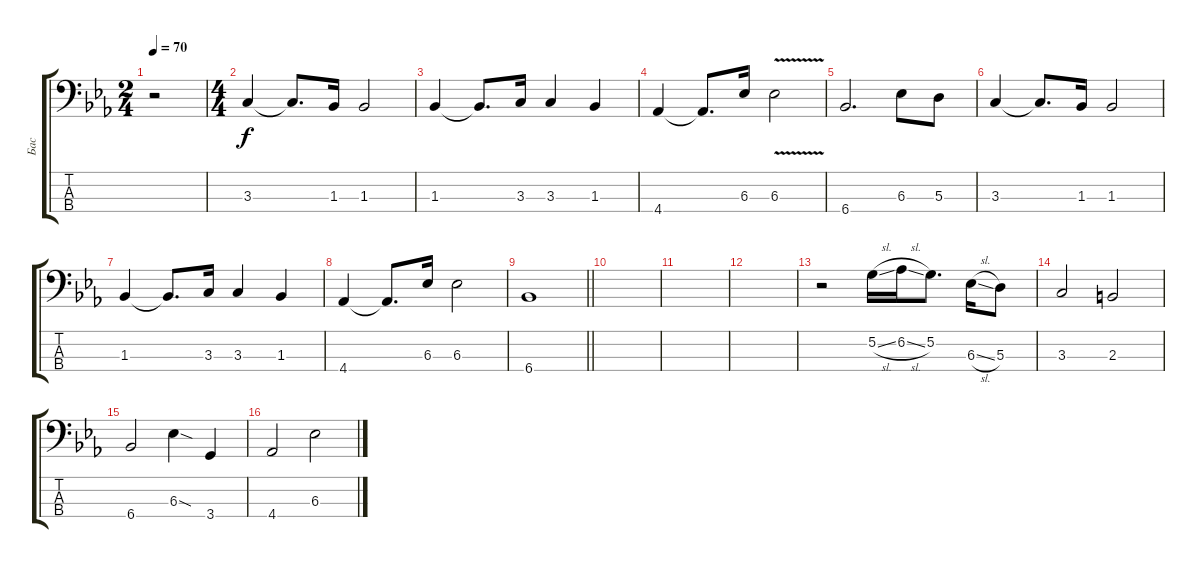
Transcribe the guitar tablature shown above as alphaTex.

\track ("Бас" "Бас") {instrument electricbassfinger}
\staff {score tabs}
\tuning (G2 D2 A1 E1) {hide}
\ts (2 4)
\tempo 70
\clef f4
\ks eb
r.2{dy f instrument electricbassfinger} |
\ts (4 4)
3.3.4 3.3{t}.8{d} 1.3.16 1.3.2 |
1.3.4 1.3{t}.8{d} 3.3.16 3.3.4 1.3.4 |
4.4.4 4.4{t}.8{d} 6.3.16 6.3{v}.2 |
6.4.2{d} 6.3.8 5.3.8 |
3.3.4 3.3{t}.8{d} 1.3.16 1.3.2 |
1.3.4 1.3{t}.8{d} 3.3.16 3.3.4 1.3.4 |
4.4.4 4.4{t}.8{d} 6.3.16 6.3.2 |
\barLineRight lightlight
6.4.1 |
|
|
|
r.2 5.2{sl}.16 6.2{sl}.16 5.2.8{d} 6.3{sl}.16 5.3.8 |
3.3.2 2.3.2 |
6.4.2 6.3{sod}.4 3.4.4 |
4.4.2 6.3.2
